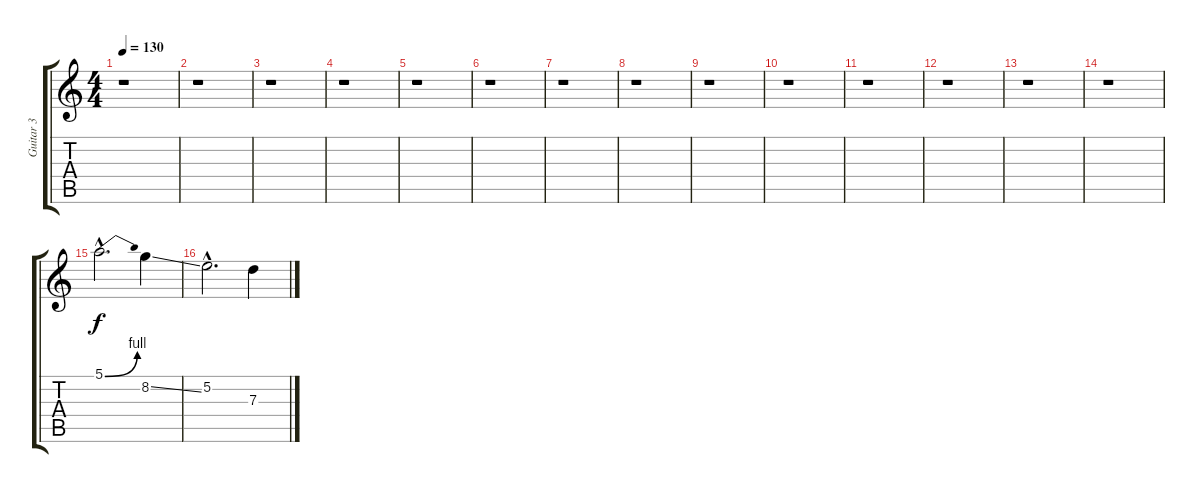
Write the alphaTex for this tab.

\track ("Guitar 3" "Guitar 3") {instrument overdrivenguitar}
\staff {score tabs}
\tuning (E4 B3 G3 D3 A2 E2) {hide}
\ts (4 4)
\tempo 130
\clef g2
\ks c
r.1{dy f} |
r.1 |
r.1 |
r.1 |
r.1 |
r.1 |
r.1 |
r.1 |
r.1 |
r.1 |
r.1 |
r.1 |
r.1 |
r.1 |
5.1{be (bend 0 0 60 4) hac}.2{d volume 10} 8.2{ss}.4 |
5.2{hac}.2{d} 7.3{ss}.4
